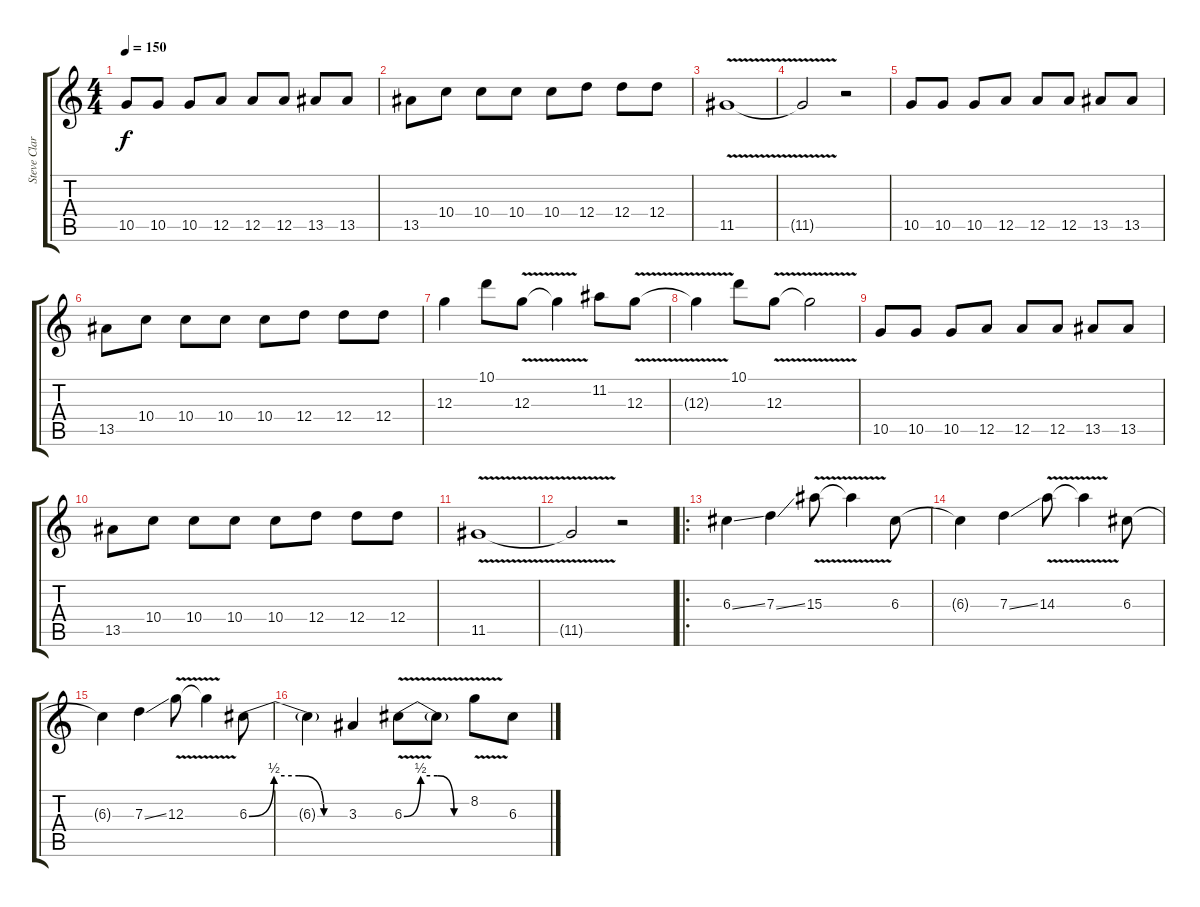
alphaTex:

\track ("Steve Clark" "Steve Clar") {instrument distortionguitar}
\staff {score tabs}
\tuning (E4 B3 G3 D3 A2 E2) {hide}
\ts (4 4)
\tempo 150
\clef g2
\ks c
10.5.8{dy f} 10.5.8 10.5.8 12.5.8 12.5.8 12.5.8 13.5.8 13.5.8 |
13.5.8 10.4.8 10.4.8 10.4.8 10.4.8 12.4.8 12.4.8 12.4.8 |
11.5{v}.1 |
11.5{t}.2 r.2 |
10.5.8 10.5.8 10.5.8 12.5.8 12.5.8 12.5.8 13.5.8 13.5.8 |
13.5.8 10.4.8 10.4.8 10.4.8 10.4.8 12.4.8 12.4.8 12.4.8 |
12.3.4 10.1.8 12.3{v}.8 12.3{t}.4 11.2.8 12.3{v}.8 |
12.3{t}.4 10.1.8 12.3{v}.8 12.3{t}.2 |
10.5.8 10.5.8 10.5.8 12.5.8 12.5.8 12.5.8 13.5.8 13.5.8 |
13.5.8 10.4.8 10.4.8 10.4.8 10.4.8 12.4.8 12.4.8 12.4.8 |
11.5{v}.1 |
11.5{t}.2 r.2 |
\ro
6.3{ss}.4 7.3{ss}.4 15.3{v}.8 15.3{t}.4 6.3.8 |
6.3{t}.4 7.3{ss}.4 14.3{v}.8 14.3{t}.4 6.3.8 |
6.3{t}.4 7.3{ss}.4 12.3{v}.8 12.3{t}.4 6.3{be (custom 0 0 15 2 30 2 45 0 60 0)}.8 |
6.3{t}.4 3.3.4 6.3{be (custom 0 0 15 2 30 2 45 0 60 0) v}.8 6.3{t}.8 8.2{v}.8 6.3.8
